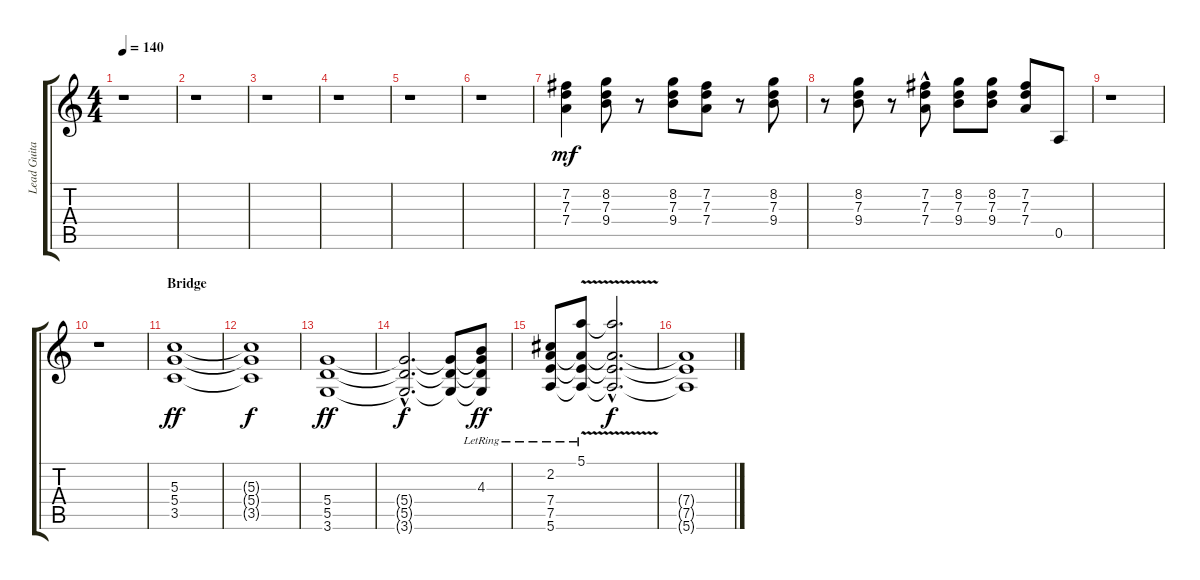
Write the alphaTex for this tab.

\track ("Lead Guitar" "Lead Guita") {instrument distortionguitar}
\staff {score tabs}
\tuning (E4 B3 G3 D3 A2 E2) {hide}
\ts (4 4)
\tempo 140
\clef g2
\ks c
r.1{dy mf} |
r.1 |
r.1 |
r.1 |
r.1 |
r.1 |
(7.2 7.3 7.4).4 (8.2 7.3 9.4).8 r.8 (8.2 7.3 9.4).8 (7.2 7.3 7.4).8 r.8 (8.2 7.3 9.4).8 |
r.8 (8.2 7.3 9.4).8 r.8 (7.2 7.3 7.4{hac}).8 (8.2 7.3 9.4).8 (8.2 7.3 9.4).8 (7.2 7.3 7.4).8 0.5.8 |
r.1 |
r.1 |
\section ("" "Bridge")
(5.3 5.4 3.5).1{dy ff} |
(5.3{t} 5.4{t} 3.5{t}).1{dy f} |
(5.4 5.5 3.6).1{dy ff} |
(5.4{hac t} 5.5{hac t} 3.6{hac t}).2{d dy f} (5.4{t} 5.5{t} 3.6{t}).8 (4.3{lr} 5.4{t} 5.5{t} 3.6{t}).8{dy ff} |
(2.2{lr} 7.4 7.5 5.6).8 (5.1{v lr} 7.4{t} 7.5{t} 5.6{t}).8 (5.1{hac t} 7.4{hac t} 7.5{hac t} 5.6{hac t}).2{d dy f} |
(7.4{t} 7.5{t} 5.6{t}).1
